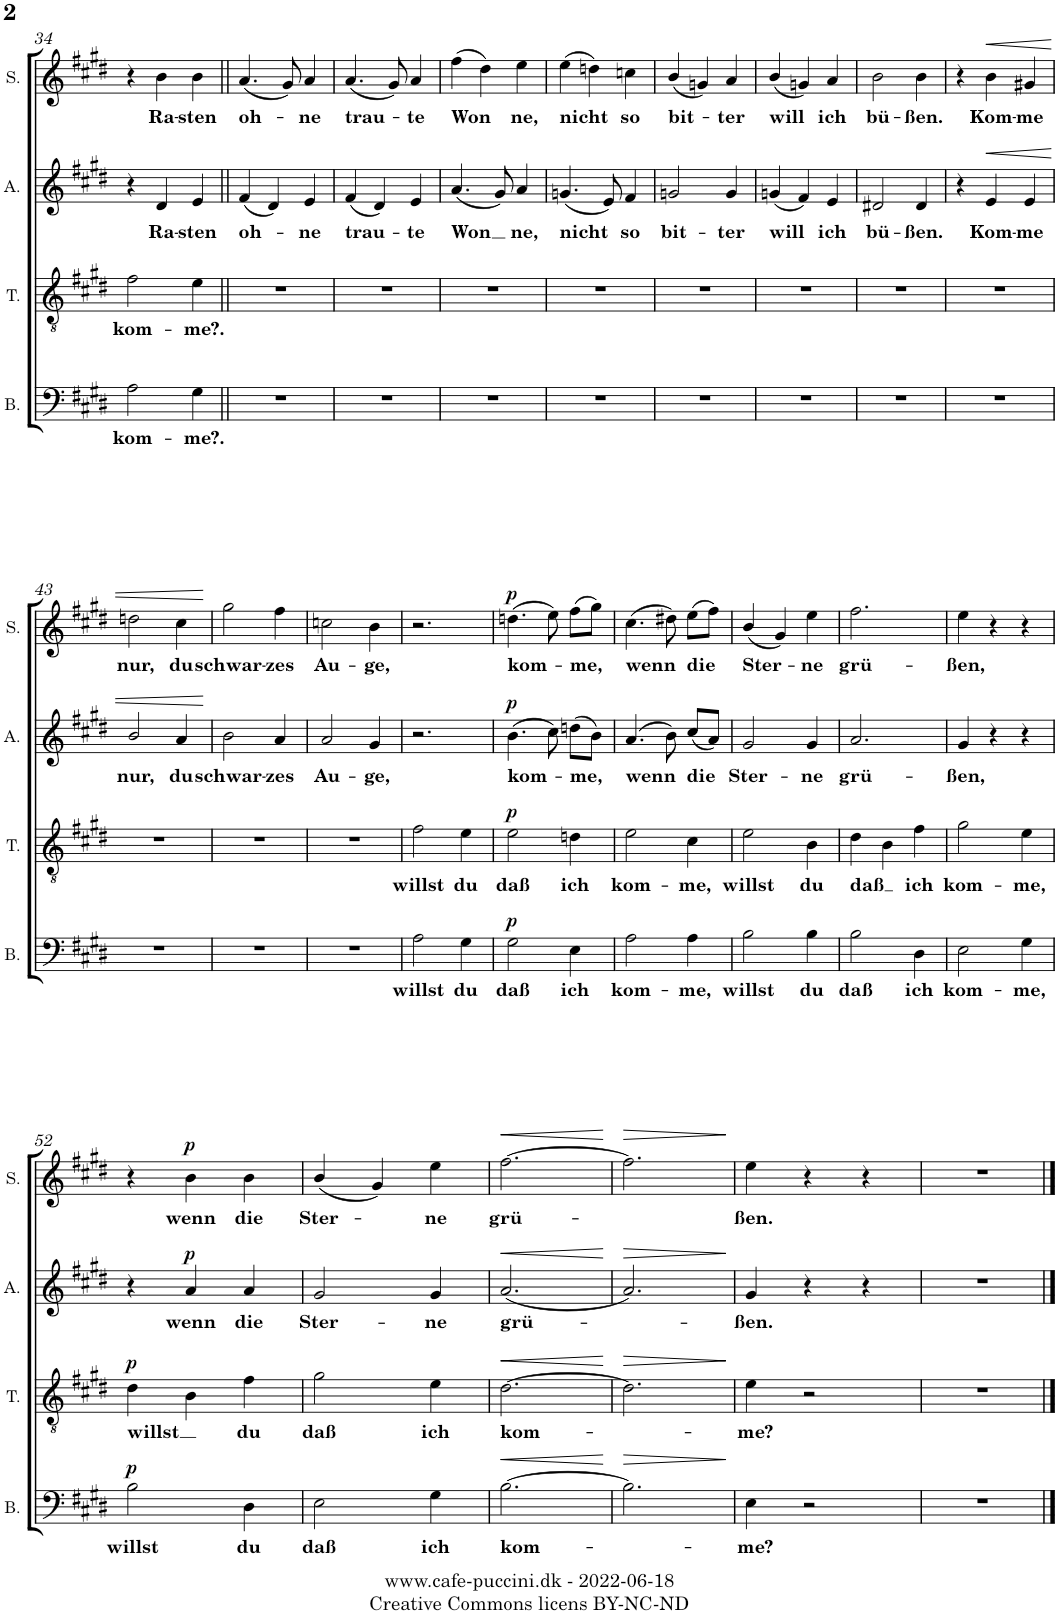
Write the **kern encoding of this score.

**kern	**text	**dynam	**kern	**text	**dynam	**kern	**text	**dynam	**kern	**text	**dynam
*part4	*part4	*part4	*part3	*part3	*part3	*part2	*part2	*part2	*part1	*part1	*part1
*staff4	*staff4	*staff4	*staff3	*staff3	*staff3	*staff2	*staff2	*staff2	*staff1	*staff1	*staff1
*I"Bass	*	*	*I"Tenor	*	*	*I"Alto	*	*	*I"Soprano	*	*
*I'B.	*	*	*I'T.	*	*	*I'A.	*	*	*I'S.	*	*
!!LO:PB:g=z
*clefF4	*	*	*clefGv2	*	*	*clefG2	*	*	*clefG2	*	*
*k[f#c#g#d#]	*	*	*k[f#c#g#d#]	*	*	*k[f#c#g#d#]	*	*	*k[f#c#g#d#]	*	*
*M3/4	*	*	*M3/4	*	*	*M3/4	*	*	*M3/4	*	*
=34	=34	=34	=34	=34	=34	=34	=34	=34	=34	=34	=34
!	!LO:LY:b	!	!	!LO:LY:b	!	!	!	!	!	!	!
2A\	kom-	.	2f#\	kom-	.	4r	.	.	4r	.	.
!	!	!	!	!	!	!	!LO:LY:b	!	!	!LO:LY:b	!
.	.	.	.	.	.	4d#/	Ra-	.	4b\	Ra-	.
!	!LO:LY:b	!	!	!LO:LY:b	!	!	!LO:LY:b	!	!	!LO:LY:b	!
4G#\	-me?.	.	4e\	-me?.	.	4e/	-sten	.	4b\	-sten	.
=35||	=35||	=35||	=35||	=35||	=35||	=35||	=35||	=35||	=35||	=35||	=35||
!	!	!	!	!	!	!	!LO:LY:b	!	!	!LO:LY:b	!
2.r	.	.	2.r	.	.	(4f#/	oh-	.	(4.a/	oh-	.
.	.	.	.	.	.	4d#/)	.	.	.	.	.
.	.	.	.	.	.	.	.	.	8g#/)	.	.
!	!	!	!	!	!	!	!LO:LY:b	!	!	!LO:LY:b	!
.	.	.	.	.	.	4e/	-ne	.	4a/	-ne	.
=36	=36	=36	=36	=36	=36	=36	=36	=36	=36	=36	=36
!	!	!	!	!	!	!	!LO:LY:b	!	!	!LO:LY:b	!
2.r	.	.	2.r	.	.	(4f#/	trau-	.	(4.a/	trau-	.
.	.	.	.	.	.	4d#/)	.	.	.	.	.
.	.	.	.	.	.	.	.	.	8g#/)	.	.
!	!	!	!	!	!	!	!LO:LY:b	!	!	!LO:LY:b	!
.	.	.	.	.	.	4e/	-te	.	4a/	-te	.
=37	=37	=37	=37	=37	=37	=37	=37	=37	=37	=37	=37
!	!	!	!	!	!	!	!LO:LY:b	!	!	!LO:LY:b	!
2.r	.	.	2.r	.	.	(4.a/	Won	.	(4ff#\	Won	.
.	.	.	.	.	.	.	.	.	4dd#\)	.	.
.	.	.	.	.	.	8g#/)	.	.	.	.	.
!	!	!	!	!	!	!	!LO:LY:b	!	!	!LO:LY:b	!
.	.	.	.	.	.	4a/	ne,	.	4ee\	ne,	.
=38	=38	=38	=38	=38	=38	=38	=38	=38	=38	=38	=38
!	!	!	!	!	!	!	!LO:LY:b	!	!	!LO:LY:b	!
2.r	.	.	2.r	.	.	(4.gn/	nicht	.	(4ee\	nicht	.
.	.	.	.	.	.	.	.	.	4ddn\)	.	.
.	.	.	.	.	.	8e/)	.	.	.	.	.
!	!	!	!	!	!	!	!LO:LY:b	!	!	!LO:LY:b	!
.	.	.	.	.	.	4f#/	so	.	4ccn\	so	.
=39	=39	=39	=39	=39	=39	=39	=39	=39	=39	=39	=39
!	!	!	!	!	!	!	!LO:LY:b	!	!	!LO:LY:b	!
2.r	.	.	2.r	.	.	2gn/	bit-	.	(4b/	bit-	.
.	.	.	.	.	.	.	.	.	4gn/)	.	.
!	!	!	!	!	!	!	!LO:LY:b	!	!	!LO:LY:b	!
.	.	.	.	.	.	4g/	-ter	.	4a/	-ter	.
=40	=40	=40	=40	=40	=40	=40	=40	=40	=40	=40	=40
!	!	!	!	!	!	!	!LO:LY:b	!	!	!LO:LY:b	!
2.r	.	.	2.r	.	.	(4gn/	will	.	(4b/	will	.
.	.	.	.	.	.	4f#/)	.	.	4gn/)	.	.
!	!	!	!	!	!	!	!LO:LY:b	!	!	!LO:LY:b	!
.	.	.	.	.	.	4e/	ich	.	4a/	ich	.
=41	=41	=41	=41	=41	=41	=41	=41	=41	=41	=41	=41
!	!	!	!	!	!	!	!LO:LY:b	!	!	!LO:LY:b	!
2.r	.	.	2.r	.	.	2d#X/	bü-	.	2b\	bü-	.
!	!	!	!	!	!	!	!LO:LY:b	!	!	!LO:LY:b	!
.	.	.	.	.	.	4d#/	-ßen.	.	4b\	-ßen.	.
=42	=42	=42	=42	=42	=42	=42	=42	=42	=42	=42	=42
2.r	.	.	2.r	.	.	4r	.	.	4r	.	.
!	!	!	!	!	!	!	!LO:LY:b	!LO:HP:b	!	!LO:LY:b	!LO:HP:b
.	.	.	.	.	.	4e/	Kom-	<	4b\	Kom-	<
!	!	!	!	!	!	!	!LO:LY:b	!	!	!LO:LY:b	!
.	.	.	.	.	.	4e/	-me	.	4g#X/	-me	.
!!LO:LB:g=z
=43	=43	=43	=43	=43	=43	=43	=43	=43	=43	=43	=43
!	!	!	!	!	!	!	!LO:LY:b	!	!	!LO:LY:b	!
2.r	.	.	2.r	.	.	2b/	nur,	.	2ddn\	nur,	.
!	!	!	!	!	!	!	!LO:LY:b	!	!	!LO:LY:b	!
.	.	.	.	.	.	4a/	du	.	4cc#\	du	.
.	.	.	.	.	.	.	.	[	.	.	[
=44	=44	=44	=44	=44	=44	=44	=44	=44	=44	=44	=44
!	!	!	!	!	!	!	!LO:LY:b	!	!	!LO:LY:b	!
2.r	.	.	2.r	.	.	2b\	schwar-	.	2gg#\	schwar-	.
!	!	!	!	!	!	!	!LO:LY:b	!	!	!LO:LY:b	!
.	.	.	.	.	.	4a/	-zes	.	4ff#\	-zes	.
=45	=45	=45	=45	=45	=45	=45	=45	=45	=45	=45	=45
!	!	!	!	!	!	!	!LO:LY:b	!	!	!LO:LY:b	!
2.r	.	.	2.r	.	.	2a/	Au-	.	2ccn\	Au-	.
!	!	!	!	!	!	!	!LO:LY:b	!	!	!LO:LY:b	!
.	.	.	.	.	.	4g#/	-ge,	.	4b\	-ge,	.
=46	=46	=46	=46	=46	=46	=46	=46	=46	=46	=46	=46
!	!LO:LY:b	!	!	!LO:LY:b	!	!	!	!	!	!	!
2A\	willst	.	2f#\	willst	.	2.r	.	.	2.r	.	.
!	!LO:LY:b	!	!	!LO:LY:b	!	!	!	!	!	!	!
4G#\	du	.	4e\	du	.	.	.	.	.	.	.
=47	=47	=47	=47	=47	=47	=47	=47	=47	=47	=47	=47
!	!LO:LY:b	!LO:DY:a	!	!LO:LY:b	!LO:DY:a	!	!LO:LY:b	!LO:DY:a	!	!LO:LY:b	!LO:DY:a
2G#\	daß	p	2e\	daß	p	(4.b\	kom-	p	(4.ddn\	kom-	p
.	.	.	.	.	.	8cc#\)	.	.	8ee\)	.	.
!	!LO:LY:b	!	!	!LO:LY:b	!	!	!LO:LY:b	!	!	!LO:LY:b	!
4E\	ich	.	4dn\	ich	.	(8ddn\L	-me,	.	(8ff#\L	-me,	.
.	.	.	.	.	.	8b\J)	.	.	8gg#\J)	.	.
=48	=48	=48	=48	=48	=48	=48	=48	=48	=48	=48	=48
!	!LO:LY:b	!	!	!LO:LY:b	!	!	!LO:LY:b	!	!	!LO:LY:b	!
2A\	kom-	.	2e\	kom-	.	(4.a/	wenn	.	(4.cc#\	wenn	.
.	.	.	.	.	.	8b\)	.	.	8dd#X\)	.	.
!	!LO:LY:b	!	!	!LO:LY:b	!	!	!LO:LY:b	!	!	!LO:LY:b	!
4A\	-me,	.	4c#\	-me,	.	(8cc#/L	die	.	(8ee\L	die	.
.	.	.	.	.	.	8a/J)	.	.	8ff#\J)	.	.
=49	=49	=49	=49	=49	=49	=49	=49	=49	=49	=49	=49
!	!LO:LY:b	!	!	!LO:LY:b	!	!	!LO:LY:b	!	!	!LO:LY:b	!
2B\	willst	.	2e\	willst	.	2g#/	Ster-	.	(4b/	Ster-	.
.	.	.	.	.	.	.	.	.	4g#/)	.	.
!	!LO:LY:b	!	!	!LO:LY:b	!	!	!LO:LY:b	!	!	!LO:LY:b	!
4B\	du	.	4B\	du	.	4g#/	-ne	.	4ee\	-ne	.
=50	=50	=50	=50	=50	=50	=50	=50	=50	=50	=50	=50
!	!LO:LY:b	!	!	!LO:LY:b	!	!	!LO:LY:b	!	!	!LO:LY:b	!
2B\	-daß	.	4d#\	-daß	.	2.a/	grü-	.	2.ff#\	grü-	.
.	.	.	4B\	.	.	.	.	.	.	.	.
!	!LO:LY:b	!	!	!LO:LY:b	!	!	!	!	!	!	!
4D#\	ich	.	4f#\	ich	.	.	.	.	.	.	.
=51	=51	=51	=51	=51	=51	=51	=51	=51	=51	=51	=51
!	!LO:LY:b	!	!	!LO:LY:b	!	!	!LO:LY:b	!	!	!LO:LY:b	!
2E\	kom-	.	2g#\	kom-	.	4g#/	-ßen,	.	4ee\	-ßen,	.
.	.	.	.	.	.	4r	.	.	4r	.	.
!	!LO:LY:b	!	!	!LO:LY:b	!	!	!	!	!	!	!
4G#\	-me,	.	4e\	-me,	.	4r	.	.	4r	.	.
!!LO:LB:g=z
=52	=52	=52	=52	=52	=52	=52	=52	=52	=52	=52	=52
!	!LO:LY:b	!LO:DY:a	!	!LO:LY:b	!LO:DY:a	!	!	!	!	!	!
2B\	willst	p	4d#\	willst	p	4r	.	.	4r	.	.
!	!	!	!	!	!	!	!LO:LY:b	!LO:DY:a	!	!LO:LY:b	!LO:DY:a
.	.	.	4B\	.	.	4a/	wenn	p	4b\	wenn	p
!	!LO:LY:b	!	!	!LO:LY:b	!	!	!LO:LY:b	!	!	!LO:LY:b	!
4D#\	du	.	4f#\	du	.	4a/	die	.	4b\	die	.
=53	=53	=53	=53	=53	=53	=53	=53	=53	=53	=53	=53
!	!LO:LY:b	!	!	!LO:LY:b	!	!	!LO:LY:b	!	!	!LO:LY:b	!
2E\	daß	.	2g#\	daß	.	2g#/	Ster-	.	(4b/	Ster-	.
.	.	.	.	.	.	.	.	.	4g#/)	.	.
!	!LO:LY:b	!	!	!LO:LY:b	!	!	!LO:LY:b	!	!	!LO:LY:b	!
4G#\	ich	.	4e\	ich	.	4g#/	-ne	.	4ee\	-ne	.
=54	=54	=54	=54	=54	=54	=54	=54	=54	=54	=54	=54
!	!LO:LY:b	!LO:HP:b	!	!LO:LY:b	!LO:HP:b	!	!LO:LY:b	!LO:HP:b	!	!LO:LY:b	!LO:HP:b
[2.B\	kom-	<	[2.d#\	kom-	<	(2.a/	grü-	<	[2.ff#\	grü-	<
.	.	[	.	.	[	.	.	[	.	.	[
=55	=55	=55	=55	=55	=55	=55	=55	=55	=55	=55	=55
!	!	!LO:HP:b	!	!	!LO:HP:b	!	!	!LO:HP:b	!	!	!LO:HP:b
2.B\]	.	>	2.d#\]	.	>	2.a/)	.	>	2.ff#\]	.	>
.	.	]	.	.	]	.	.	]	.	.	]
=56	=56	=56	=56	=56	=56	=56	=56	=56	=56	=56	=56
!	!LO:LY:b	!	!	!LO:LY:b	!	!	!LO:LY:b	!	!	!LO:LY:b	!
4E\	-me?	.	4e\	-me?	.	4g#/	ßen.	.	4ee\	ßen.	.
2r	.	.	2r	.	.	4r	.	.	4r	.	.
.	.	.	.	.	.	4r	.	.	4r	.	.
=57	=57	=57	=57	=57	=57	=57	=57	=57	=57	=57	=57
2.r	.	.	2.r	.	.	2.r	.	.	2.r	.	.
==	==	==	==	==	==	==	==	==	==	==	==
*-	*-	*-	*-	*-	*-	*-	*-	*-	*-	*-	*-
